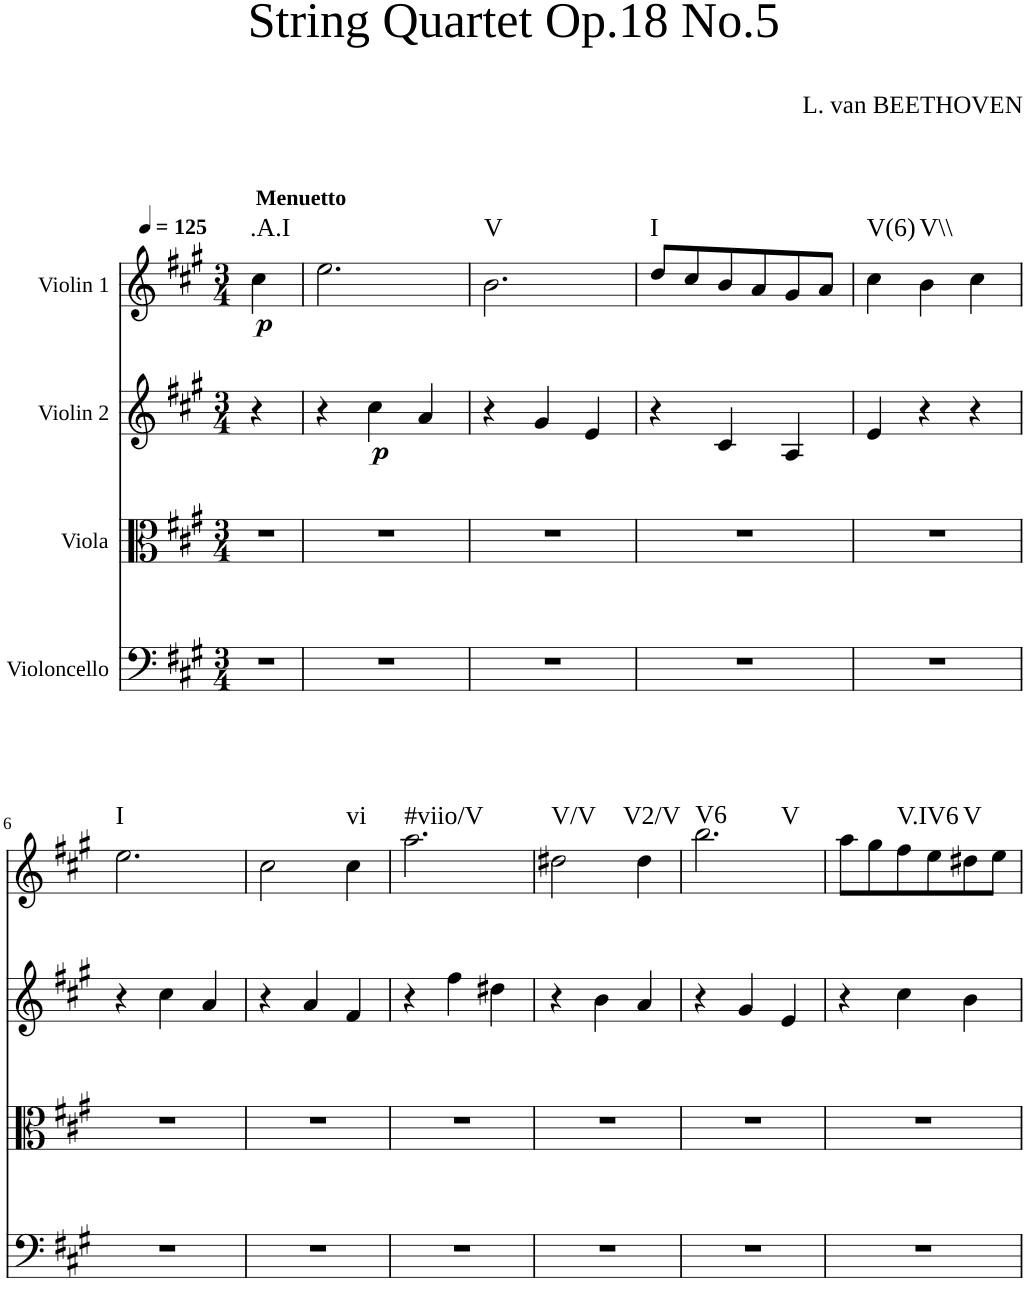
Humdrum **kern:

**kern	**kern	**kern	**dynam	**kern	**dynam	**harte
*part4	*part3	*part2	*part2	*part1	*part1	*part1
*staff4	*staff3	*staff2	*staff2	*staff1	*staff1	*
*I"Violoncello	*I"Viola	*I"Violin 2	*	*I"Violin 1	*	*
*I'Vc	*I'Vla	*I'Vln	*	*I'Vln	*	*
*clefF4	*clefC3	*clefG2	*	*clefG2	*	*
*k[f#c#g#]	*k[f#c#g#]	*k[f#c#g#]	*	*k[f#c#g#]	*	*
*M3/4	*M3/4	*M3/4	*	*M3/4	*	*
*MM125	*MM125	*MM125	*	*MM125	*	*
=1	=1	=1	=1	=1	=1	=1
!	!	!	!	!LO:TX:a:B:t=Menuetto	!	!
!	!	!	!	!	!LO:DY:b	!LO:H:kt=.A.I
2.r	2.r	4r	.	4cc#\	p	N
.	.	2ryy	.	2ryy	.	.
=2	=2	=2	=2	=2	=2	=2
2.r	2.r	4r	.	2.ee\	.	.
!	!	!	!LO:DY:b	!	!	!
.	.	4cc#\	p	.	.	.
.	.	4a/	.	.	.	.
=3	=3	=3	=3	=3	=3	=3
!	!	!	!	!	!	!LO:H:kt=V
2.r	2.r	4r	.	2.b\	.	N
.	.	4g#/	.	.	.	.
.	.	4e/	.	.	.	.
=4	=4	=4	=4	=4	=4	=4
!	!	!	!	!	!	!LO:H:kt=I
2.r	2.r	4r	.	8dd/L	.	N
.	.	.	.	8cc#/	.	.
.	.	4c#/	.	8b/	.	.
.	.	.	.	8a/	.	.
.	.	4A/	.	8g#/	.	.
.	.	.	.	8a/J	.	.
=5	=5	=5	=5	=5	=5	=5
!	!	!	!	!	!	!LO:H:kt=V(6)
2.r	2.r	4e/	.	4cc#\	.	N
!	!	!	!	!	!	!LO:H:kt=V\\
.	.	4r	.	4b\	.	N
.	.	4r	.	4cc#\	.	.
!!LO:LB:g=z
=6	=6	=6	=6	=6	=6	=6
!	!	!	!	!	!	!LO:H:kt=I
2.r	2.r	4r	.	2.ee\	.	N
.	.	4cc#\	.	.	.	.
.	.	4a/	.	.	.	.
=7	=7	=7	=7	=7	=7	=7
2.r	2.r	4r	.	2cc#\	.	.
.	.	4a/	.	.	.	.
!	!	!	!	!	!	!LO:H:kt=vi
.	.	4f#/	.	4cc#\	.	N
=8	=8	=8	=8	=8	=8	=8
!	!	!	!	!	!	!LO:H:kt=#viio/V
2.r	2.r	4r	.	2.aa\	.	N
.	.	4ff#\	.	.	.	.
.	.	4dd#X\	.	.	.	.
=9	=9	=9	=9	=9	=9	=9
!	!	!	!	!	!	!LO:H:kt=V/V
2.r	2.r	4r	.	2dd#X\	.	N
.	.	4b\	.	.	.	.
!	!	!	!	!	!	!LO:H:kt=V2/V
.	.	4a/	.	4dd#\	.	N
=10	=10	=10	=10	=10	=10	=10
!	!	!	!	!	!	!LO:H:n=1:kt=V6
!	!	!	!	!	!	!LO:H:n=2:kt=V
2.r	2.r	4r	.	2.bb\	.	N N
.	.	4g#/	.	.	.	.
.	.	4e/	.	.	.	.
=11	=11	=11	=11	=11	=11	=11
2.r	2.r	4r	.	8aa\L	.	.
.	.	.	.	8gg#\	.	.
!	!	!	!	!	!	!LO:H:kt=V.IV6
.	.	4cc#\	.	8ff#\	.	N
.	.	.	.	8ee\	.	.
!	!	!	!	!	!	!LO:H:kt=V
.	.	4b\	.	8dd#X\	.	N
.	.	.	.	8ee\J	.	.
=	=	=	=	=	=	=
*-	*-	*-	*-	*-	*-	*-
